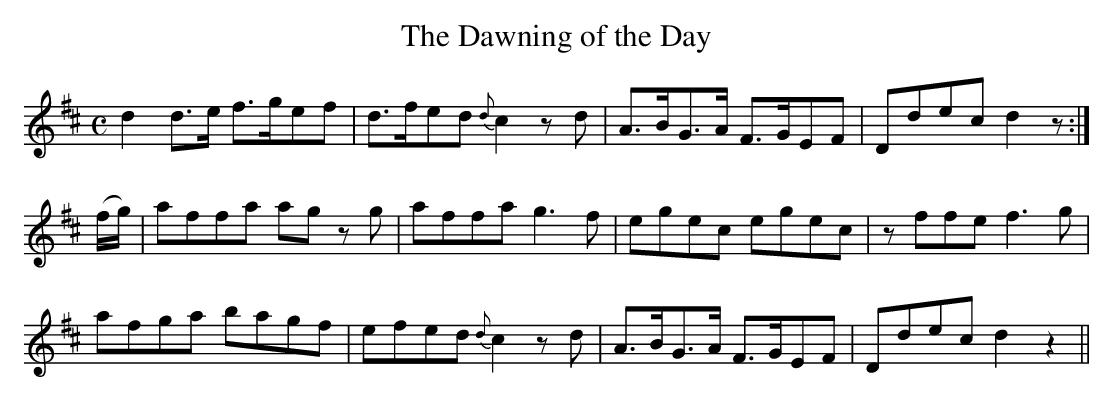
X:1
T: The Dawning of the Day
M: C
L: 1/8
K: D
d2 d>e f>gef|d>fed {d}c2 z d|A>BG>A F>GEF|Ddec d2 z:|
(f/g/)|affa ag z g|affa g3 f|egec egec|z ffe f3g|
afga bagf|efed {d}c2 z d|A>BG>A F>GEF|Ddec d2 z2||
